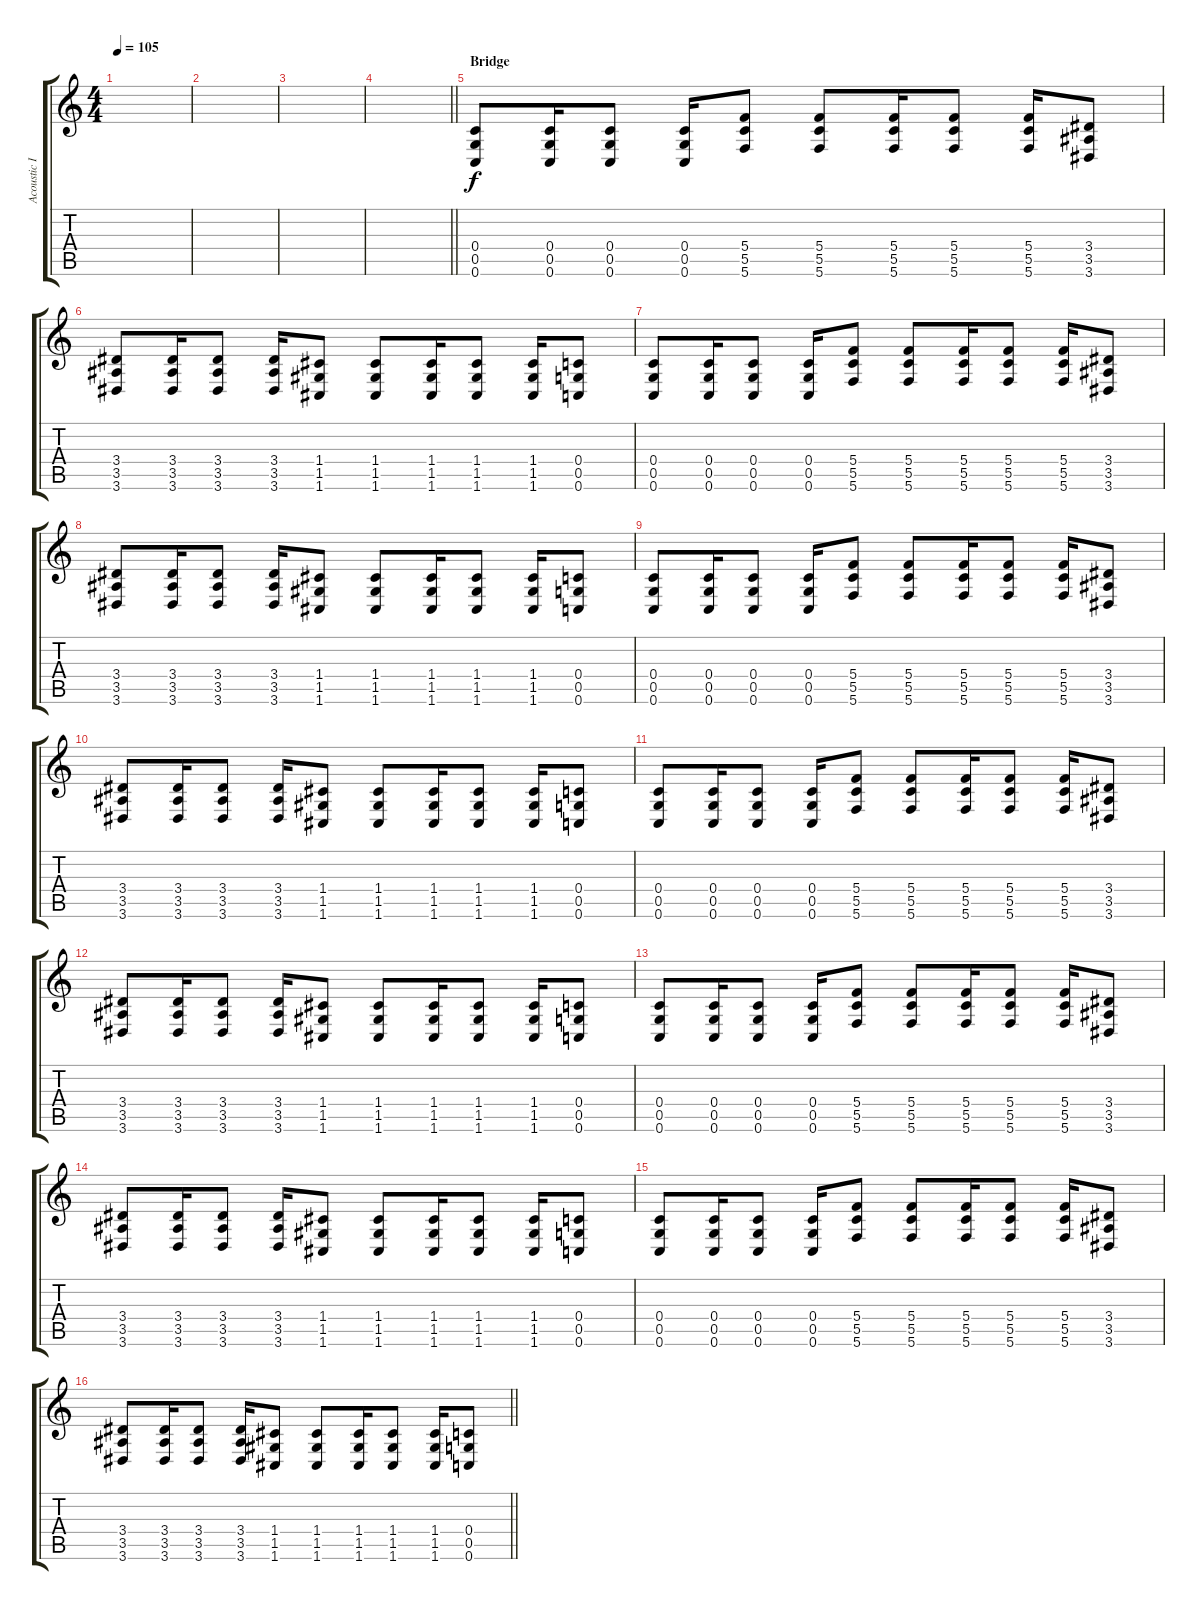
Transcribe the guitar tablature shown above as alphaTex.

\track ("Acoustic I" "Acoustic I") {instrument acousticguitarsteel}
\staff {score tabs}
\tuning (D4 A3 F3 C3 G2 C2) {hide}
\ts (4 4)
\tempo 105
\clef g2
\ks c
|
|
|
\barLineRight lightlight
|
\section ("" "Bridge")
(0.4 0.5 0.6).8 (0.4 0.5 0.6).16 (0.4 0.5 0.6).8 (0.4 0.5 0.6).16 (5.4 5.5 5.6).8 (5.4 5.5 5.6).8 (5.4 5.5 5.6).16 (5.4 5.5 5.6).8 (5.4 5.5 5.6).16 (3.4 3.5 3.6).8 |
(3.4 3.5 3.6).8 (3.4 3.5 3.6).16 (3.4 3.5 3.6).8 (3.4 3.5 3.6).16 (1.4 1.5 1.6).8 (1.4 1.5 1.6).8 (1.4 1.5 1.6).16 (1.4 1.5 1.6).8 (1.4 1.5 1.6).16 (0.4 0.5 0.6).8 |
(0.4 0.5 0.6).8 (0.4 0.5 0.6).16 (0.4 0.5 0.6).8 (0.4 0.5 0.6).16 (5.4 5.5 5.6).8 (5.4 5.5 5.6).8 (5.4 5.5 5.6).16 (5.4 5.5 5.6).8 (5.4 5.5 5.6).16 (3.4 3.5 3.6).8 |
(3.4 3.5 3.6).8 (3.4 3.5 3.6).16 (3.4 3.5 3.6).8 (3.4 3.5 3.6).16 (1.4 1.5 1.6).8 (1.4 1.5 1.6).8 (1.4 1.5 1.6).16 (1.4 1.5 1.6).8 (1.4 1.5 1.6).16 (0.4 0.5 0.6).8 |
(0.4 0.5 0.6).8 (0.4 0.5 0.6).16 (0.4 0.5 0.6).8 (0.4 0.5 0.6).16 (5.4 5.5 5.6).8 (5.4 5.5 5.6).8 (5.4 5.5 5.6).16 (5.4 5.5 5.6).8 (5.4 5.5 5.6).16 (3.4 3.5 3.6).8 |
(3.4 3.5 3.6).8 (3.4 3.5 3.6).16 (3.4 3.5 3.6).8 (3.4 3.5 3.6).16 (1.4 1.5 1.6).8 (1.4 1.5 1.6).8 (1.4 1.5 1.6).16 (1.4 1.5 1.6).8 (1.4 1.5 1.6).16 (0.4 0.5 0.6).8 |
(0.4 0.5 0.6).8 (0.4 0.5 0.6).16 (0.4 0.5 0.6).8 (0.4 0.5 0.6).16 (5.4 5.5 5.6).8 (5.4 5.5 5.6).8 (5.4 5.5 5.6).16 (5.4 5.5 5.6).8 (5.4 5.5 5.6).16 (3.4 3.5 3.6).8 |
(3.4 3.5 3.6).8 (3.4 3.5 3.6).16 (3.4 3.5 3.6).8 (3.4 3.5 3.6).16 (1.4 1.5 1.6).8 (1.4 1.5 1.6).8 (1.4 1.5 1.6).16 (1.4 1.5 1.6).8 (1.4 1.5 1.6).16 (0.4 0.5 0.6).8 |
(0.4 0.5 0.6).8 (0.4 0.5 0.6).16 (0.4 0.5 0.6).8 (0.4 0.5 0.6).16 (5.4 5.5 5.6).8 (5.4 5.5 5.6).8 (5.4 5.5 5.6).16 (5.4 5.5 5.6).8 (5.4 5.5 5.6).16 (3.4 3.5 3.6).8 |
(3.4 3.5 3.6).8 (3.4 3.5 3.6).16 (3.4 3.5 3.6).8 (3.4 3.5 3.6).16 (1.4 1.5 1.6).8 (1.4 1.5 1.6).8 (1.4 1.5 1.6).16 (1.4 1.5 1.6).8 (1.4 1.5 1.6).16 (0.4 0.5 0.6).8 |
(0.4 0.5 0.6).8 (0.4 0.5 0.6).16 (0.4 0.5 0.6).8 (0.4 0.5 0.6).16 (5.4 5.5 5.6).8 (5.4 5.5 5.6).8 (5.4 5.5 5.6).16 (5.4 5.5 5.6).8 (5.4 5.5 5.6).16 (3.4 3.5 3.6).8 |
\barLineRight lightlight
(3.4 3.5 3.6).8 (3.4 3.5 3.6).16 (3.4 3.5 3.6).8 (3.4 3.5 3.6).16 (1.4 1.5 1.6).8 (1.4 1.5 1.6).8 (1.4 1.5 1.6).16 (1.4 1.5 1.6).8 (1.4 1.5 1.6).16 (0.4 0.5 0.6).8
